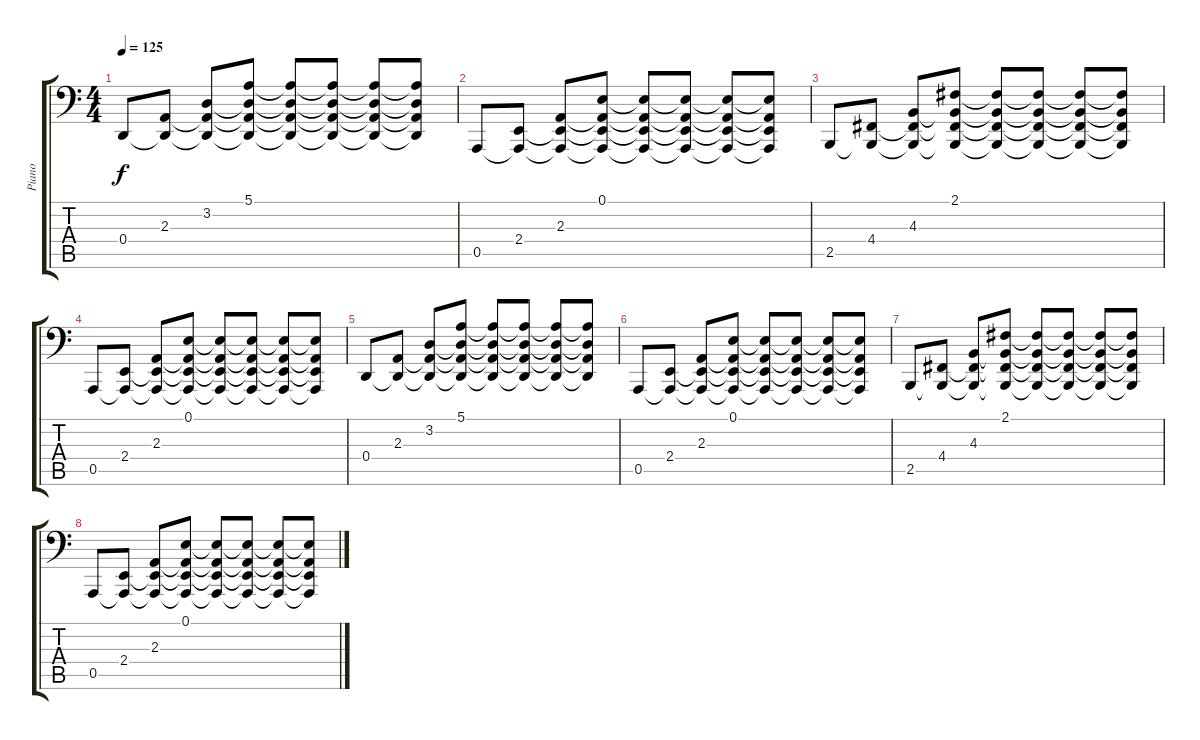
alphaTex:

\track ("Piano" "Piano") {instrument acousticgrandpiano}
\staff {score tabs}
\tuning (E3 B2 G2 D2 A1 E1) {hide}
\ts (4 4)
\tempo 125
\clef f4
\ks c
0.4.8{dy f} (2.3 0.4{t}).8 (3.2 2.3{t} 0.4{t}).8 (5.1 3.2{t} 2.3{t} 0.4{t}).8 (5.1{t} 3.2{t} 2.3{t} 0.4{t}).8 (5.1{t} 3.2{t} 2.3{t} 0.4{t}).8 (5.1{t} 3.2{t} 2.3{t} 0.4{t}).8 (5.1{t} 3.2{t} 2.3{t} 0.4{t}).8 |
0.5.8 (2.4 0.5{t}).8 (2.3 2.4{t} 0.5{t}).8 (0.1 2.3{t} 2.4{t} 0.5{t}).8 (0.1{t} 2.3{t} 2.4{t} 0.5{t}).8 (0.1{t} 2.3{t} 2.4{t} 0.5{t}).8 (0.1{t} 2.3{t} 2.4{t} 0.5{t}).8 (0.1{t} 2.3{t} 2.4{t} 0.5{t}).8 |
2.5.8 (4.4 2.5{t}).8 (4.3 4.4{t} 2.5{t}).8 (2.1 4.3{t} 4.4{t} 2.5{t}).8 (2.1{t} 4.3{t} 4.4{t} 2.5{t}).8 (2.1{t} 4.3{t} 4.4{t} 2.5{t}).8 (2.1{t} 4.3{t} 4.4{t} 2.5{t}).8 (2.1{t} 4.3{t} 4.4{t} 2.5{t}).8 |
0.5.8 (2.4 0.5{t}).8 (2.3 2.4{t} 0.5{t}).8 (0.1 2.3{t} 2.4{t} 0.5{t}).8 (0.1{t} 2.3{t} 2.4{t} 0.5{t}).8 (0.1{t} 2.3{t} 2.4{t} 0.5{t}).8 (0.1{t} 2.3{t} 2.4{t} 0.5{t}).8 (0.1{t} 2.3{t} 2.4{t} 0.5{t}).8 |
0.4.8 (2.3 0.4{t}).8 (3.2 2.3{t} 0.4{t}).8 (5.1 3.2{t} 2.3{t} 0.4{t}).8 (5.1{t} 3.2{t} 2.3{t} 0.4{t}).8 (5.1{t} 3.2{t} 2.3{t} 0.4{t}).8 (5.1{t} 3.2{t} 2.3{t} 0.4{t}).8 (5.1{t} 3.2{t} 2.3{t} 0.4{t}).8 |
0.5.8 (2.4 0.5{t}).8 (2.3 2.4{t} 0.5{t}).8 (0.1 2.3{t} 2.4{t} 0.5{t}).8 (0.1{t} 2.3{t} 2.4{t} 0.5{t}).8 (0.1{t} 2.3{t} 2.4{t} 0.5{t}).8 (0.1{t} 2.3{t} 2.4{t} 0.5{t}).8 (0.1{t} 2.3{t} 2.4{t} 0.5{t}).8 |
2.5.8 (4.4 2.5{t}).8 (4.3 4.4{t} 2.5{t}).8 (2.1 4.3{t} 4.4{t} 2.5{t}).8 (2.1{t} 4.3{t} 4.4{t} 2.5{t}).8 (2.1{t} 4.3{t} 4.4{t} 2.5{t}).8 (2.1{t} 4.3{t} 4.4{t} 2.5{t}).8 (2.1{t} 4.3{t} 4.4{t} 2.5{t}).8 |
0.5.8 (2.4 0.5{t}).8 (2.3 2.4{t} 0.5{t}).8 (0.1 2.3{t} 2.4{t} 0.5{t}).8 (0.1{t} 2.3{t} 2.4{t} 0.5{t}).8 (0.1{t} 2.3{t} 2.4{t} 0.5{t}).8 (0.1{t} 2.3{t} 2.4{t} 0.5{t}).8 (0.1{t} 2.3{t} 2.4{t} 0.5{t}).8
